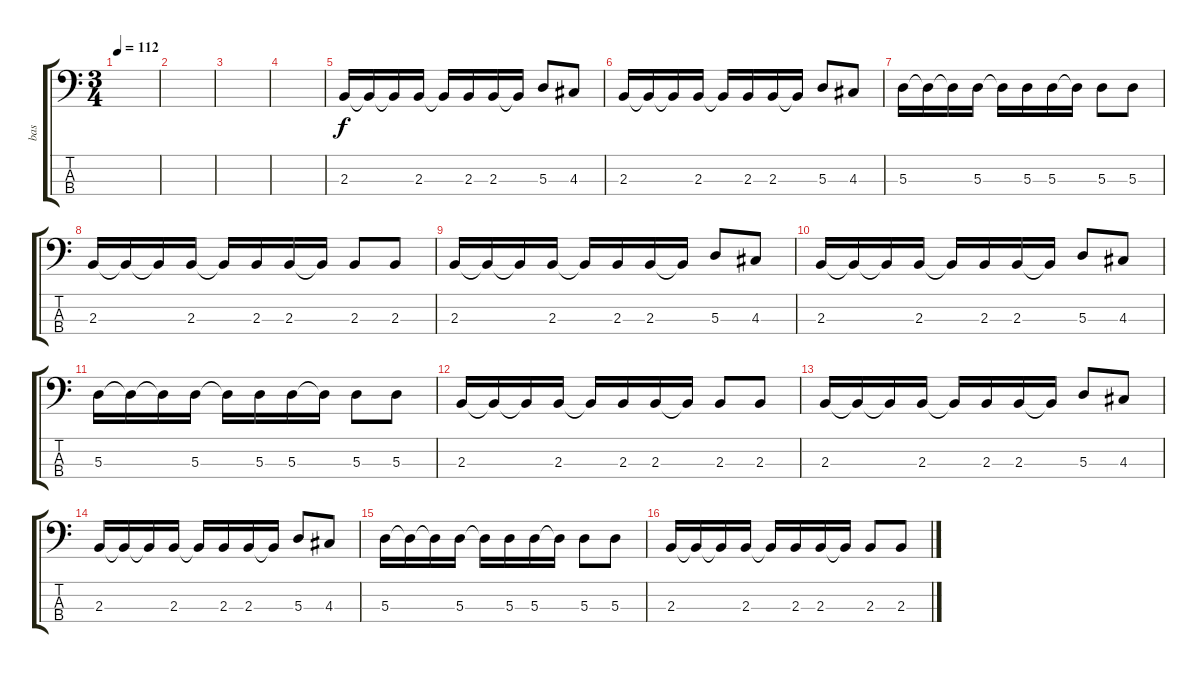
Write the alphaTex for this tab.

\track ("bas" "bas") {instrument electricbassfinger}
\staff {score tabs}
\tuning (G2 D2 A1 D1) {hide}
\ts (3 4)
\tempo 112
\clef f4
\ks c
|
|
|
|
2.3.16 2.3{t}.16 2.3{t}.16 2.3.16 2.3{t}.16 2.3.16 2.3.16 2.3{t}.16 5.3.8 4.3.8 |
2.3.16 2.3{t}.16 2.3{t}.16 2.3.16 2.3{t}.16 2.3.16 2.3.16 2.3{t}.16 5.3.8 4.3.8 |
5.3.16 5.3{t}.16 5.3{t}.16 5.3.16 5.3{t}.16 5.3.16 5.3.16 5.3{t}.16 5.3.8 5.3.8 |
2.3.16 2.3{t}.16 2.3{t}.16 2.3.16 2.3{t}.16 2.3.16 2.3.16 2.3{t}.16 2.3.8 2.3.8 |
2.3.16 2.3{t}.16 2.3{t}.16 2.3.16 2.3{t}.16 2.3.16 2.3.16 2.3{t}.16 5.3.8 4.3.8 |
2.3.16 2.3{t}.16 2.3{t}.16 2.3.16 2.3{t}.16 2.3.16 2.3.16 2.3{t}.16 5.3.8 4.3.8 |
5.3.16 5.3{t}.16 5.3{t}.16 5.3.16 5.3{t}.16 5.3.16 5.3.16 5.3{t}.16 5.3.8 5.3.8 |
2.3.16 2.3{t}.16 2.3{t}.16 2.3.16 2.3{t}.16 2.3.16 2.3.16 2.3{t}.16 2.3.8 2.3.8 |
2.3.16 2.3{t}.16 2.3{t}.16 2.3.16 2.3{t}.16 2.3.16 2.3.16 2.3{t}.16 5.3.8 4.3.8 |
2.3.16 2.3{t}.16 2.3{t}.16 2.3.16 2.3{t}.16 2.3.16 2.3.16 2.3{t}.16 5.3.8 4.3.8 |
5.3.16 5.3{t}.16 5.3{t}.16 5.3.16 5.3{t}.16 5.3.16 5.3.16 5.3{t}.16 5.3.8 5.3.8 |
2.3.16 2.3{t}.16 2.3{t}.16 2.3.16 2.3{t}.16 2.3.16 2.3.16 2.3{t}.16 2.3.8 2.3.8
